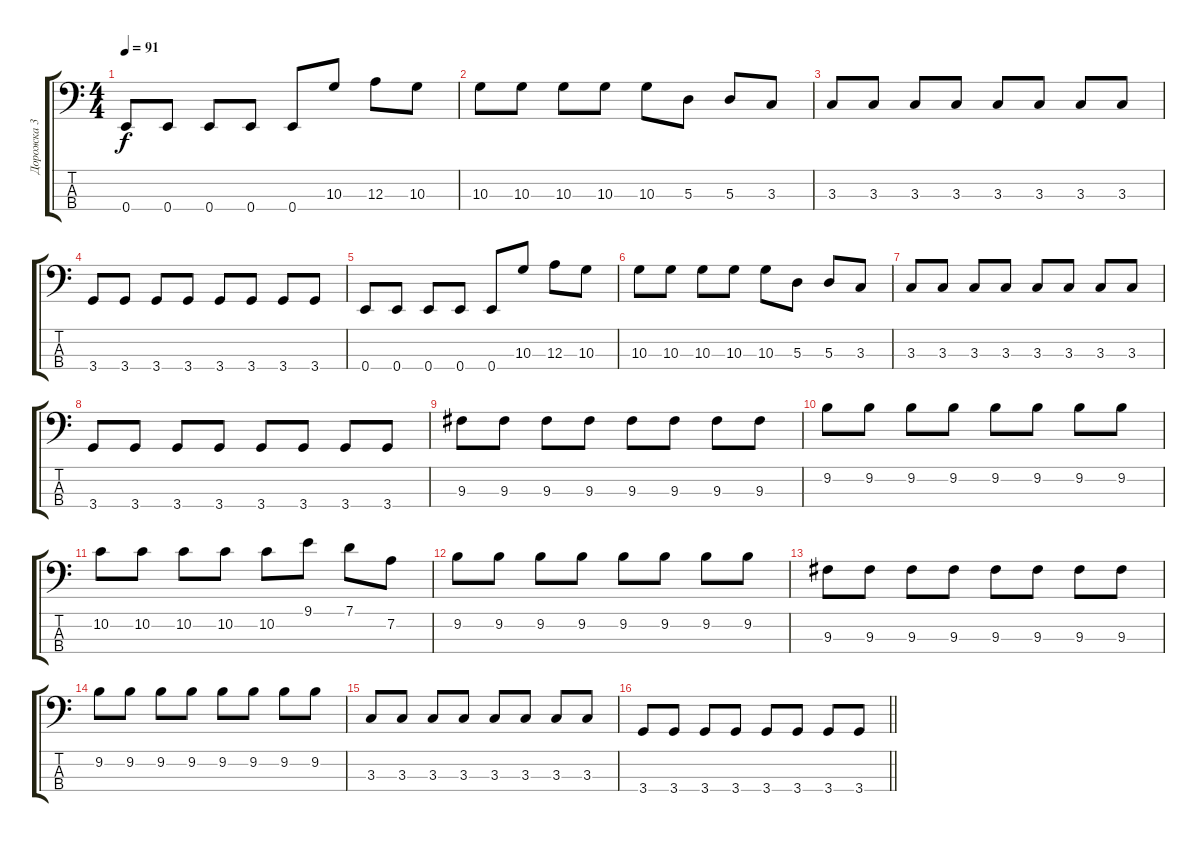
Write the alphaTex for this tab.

\track ("Дорожка 3" "Дорожка 3") {instrument electricbassfinger}
\staff {score tabs}
\tuning (G2 D2 A1 E1) {hide}
\ts (4 4)
\tempo 91
\clef f4
\ks c
0.4.8{dy f} 0.4.8 0.4.8 0.4.8 0.4.8 10.3.8 12.3.8 10.3.8 |
10.3.8 10.3.8 10.3.8 10.3.8 10.3.8 5.3.8 5.3.8 3.3.8 |
3.3.8 3.3.8 3.3.8 3.3.8 3.3.8 3.3.8 3.3.8 3.3.8 |
3.4.8 3.4.8 3.4.8 3.4.8 3.4.8 3.4.8 3.4.8 3.4.8 |
0.4.8 0.4.8 0.4.8 0.4.8 0.4.8 10.3.8 12.3.8 10.3.8 |
10.3.8 10.3.8 10.3.8 10.3.8 10.3.8 5.3.8 5.3.8 3.3.8 |
3.3.8 3.3.8 3.3.8 3.3.8 3.3.8 3.3.8 3.3.8 3.3.8 |
3.4.8 3.4.8 3.4.8 3.4.8 3.4.8 3.4.8 3.4.8 3.4.8 |
9.3.8 9.3.8 9.3.8 9.3.8 9.3.8 9.3.8 9.3.8 9.3.8 |
9.2.8 9.2.8 9.2.8 9.2.8 9.2.8 9.2.8 9.2.8 9.2.8 |
10.2.8 10.2.8 10.2.8 10.2.8 10.2.8 9.1.8 7.1.8 7.2.8 |
9.2.8 9.2.8 9.2.8 9.2.8 9.2.8 9.2.8 9.2.8 9.2.8 |
9.3.8 9.3.8 9.3.8 9.3.8 9.3.8 9.3.8 9.3.8 9.3.8 |
9.2.8 9.2.8 9.2.8 9.2.8 9.2.8 9.2.8 9.2.8 9.2.8 |
3.3.8 3.3.8 3.3.8 3.3.8 3.3.8 3.3.8 3.3.8 3.3.8 |
\barLineRight lightlight
3.4.8 3.4.8 3.4.8 3.4.8 3.4.8 3.4.8 3.4.8 3.4.8
